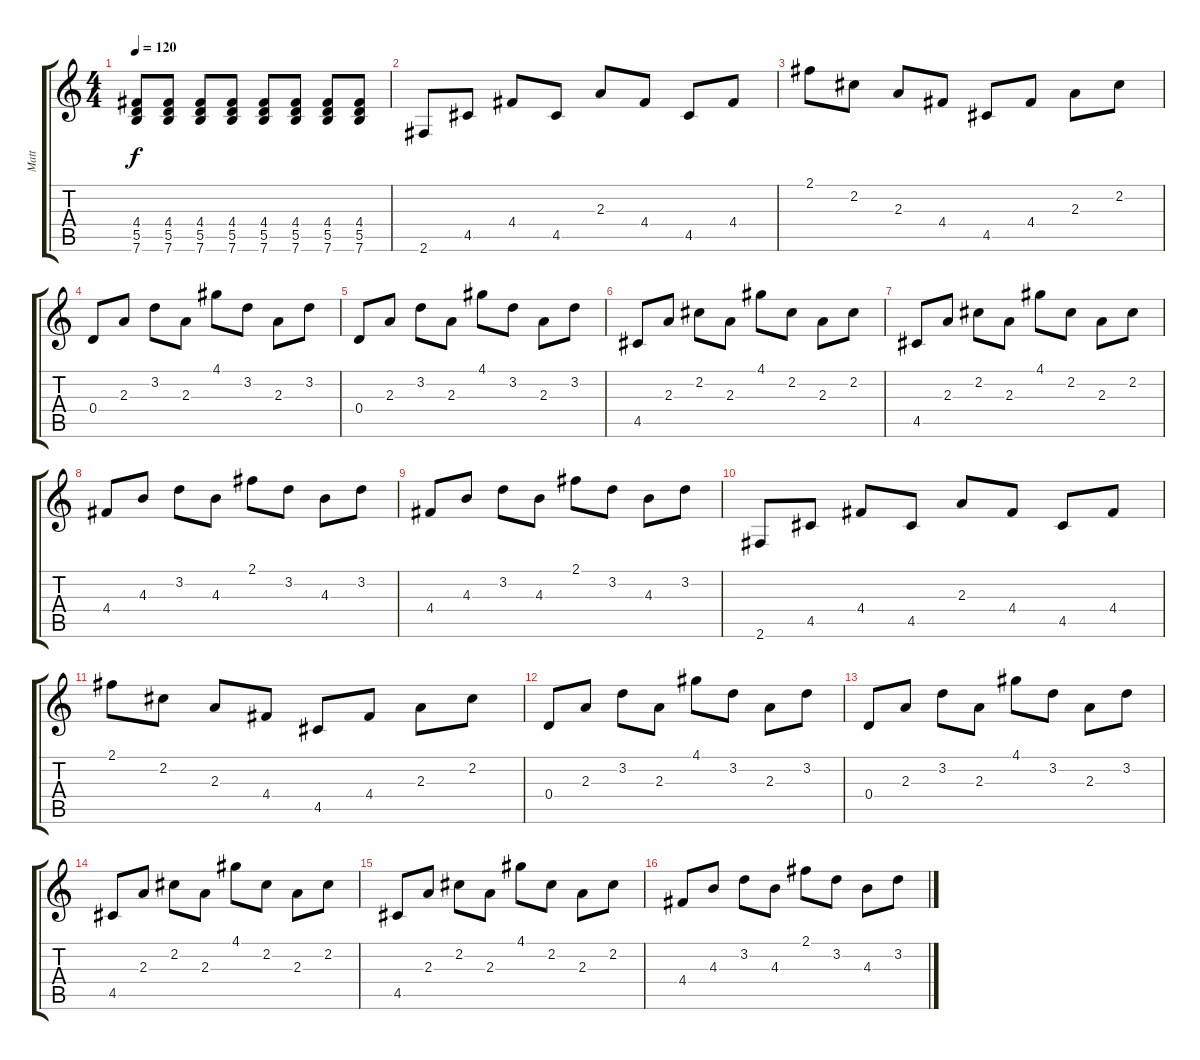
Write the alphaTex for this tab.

\track ("Matt" "Matt") {instrument overdrivenguitar}
\staff {score tabs}
\tuning (E4 B3 G3 D3 A2 E2) {hide}
\ts (4 4)
\tempo 120
\clef g2
\ks c
(4.4 5.5 7.6).8{dy f} (4.4 5.5 7.6).8 (4.4 5.5 7.6).8 (4.4 5.5 7.6).8 (4.4 5.5 7.6).8 (4.4 5.5 7.6).8 (4.4 5.5 7.6).8 (4.4 5.5 7.6).8 |
2.6.8 4.5.8 4.4.8 4.5.8 2.3.8 4.4.8 4.5.8 4.4.8 |
2.1.8 2.2.8 2.3.8 4.4.8 4.5.8 4.4.8 2.3.8 2.2.8 |
0.4.8 2.3.8 3.2.8 2.3.8 4.1.8 3.2.8 2.3.8 3.2.8 |
0.4.8 2.3.8 3.2.8 2.3.8 4.1.8 3.2.8 2.3.8 3.2.8 |
4.5.8 2.3.8 2.2.8 2.3.8 4.1.8 2.2.8 2.3.8 2.2.8 |
4.5.8 2.3.8 2.2.8 2.3.8 4.1.8 2.2.8 2.3.8 2.2.8 |
4.4.8 4.3.8 3.2.8 4.3.8 2.1.8 3.2.8 4.3.8 3.2.8 |
4.4.8 4.3.8 3.2.8 4.3.8 2.1.8 3.2.8 4.3.8 3.2.8 |
2.6.8 4.5.8 4.4.8 4.5.8 2.3.8 4.4.8 4.5.8 4.4.8 |
2.1.8 2.2.8 2.3.8 4.4.8 4.5.8 4.4.8 2.3.8 2.2.8 |
0.4.8 2.3.8 3.2.8 2.3.8 4.1.8 3.2.8 2.3.8 3.2.8 |
0.4.8 2.3.8 3.2.8 2.3.8 4.1.8 3.2.8 2.3.8 3.2.8 |
4.5.8 2.3.8 2.2.8 2.3.8 4.1.8 2.2.8 2.3.8 2.2.8 |
4.5.8 2.3.8 2.2.8 2.3.8 4.1.8 2.2.8 2.3.8 2.2.8 |
4.4.8 4.3.8 3.2.8 4.3.8 2.1.8 3.2.8 4.3.8 3.2.8
